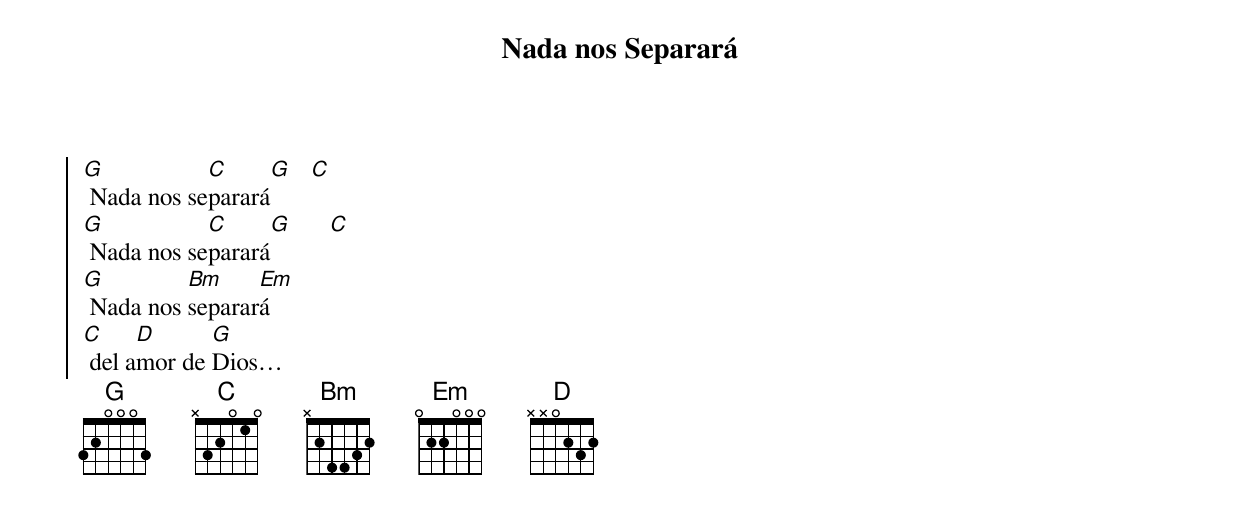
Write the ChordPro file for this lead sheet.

{title: Nada nos Separará}
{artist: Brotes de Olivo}
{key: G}
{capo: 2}

{soc}
[G] Nada nos se[C]parará[G] 	 [C]
[G] Nada nos se[C]parará[G]      [C]
[G] Nada nos [Bm]separar[Em]á
[C] del a[D]mor de [G]Dios…
{eoc}
